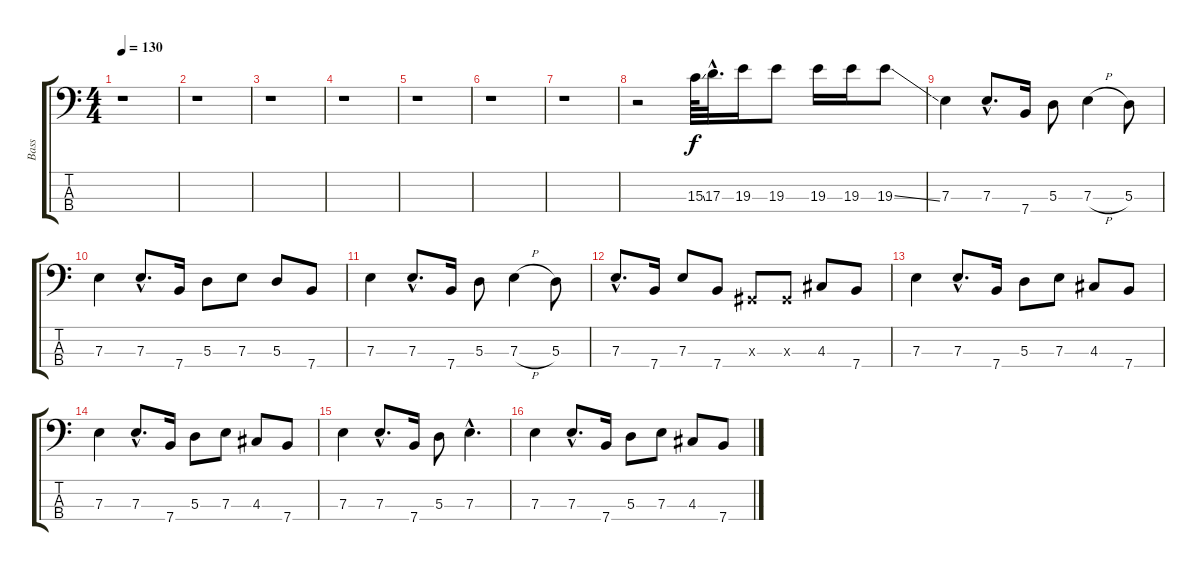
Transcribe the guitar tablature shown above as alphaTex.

\track ("Bass" "Bass") {instrument slapbass1}
\staff {score tabs}
\tuning (G2 D2 A1 E1) {hide}
\ts (4 4)
\tempo 130
\clef f4
\ks c
r.1{dy f instrument slapbass1} |
r.1 |
r.1 |
r.1 |
r.1 |
r.1 |
r.1 |
r.2 15.3{ss}.64 17.3{hac}.32{d} 19.3.16 19.3.8 19.3.16 19.3.16 19.3{ss}.8 |
7.3.4 7.3{hac}.8{d} 7.4.16 5.3.8 7.3{h}.4 5.3.8 |
7.3.4 7.3{hac}.8{d} 7.4.16 5.3.8 7.3.8 5.3.8 7.4.8 |
7.3.4 7.3{hac}.8{d} 7.4.16 5.3.8 7.3{h}.4 5.3.8 |
7.3{hac}.8{d} 7.4.16 7.3.8 7.4.8 -1.3{x}.8 -1.3{x}.8 4.3.8 7.4.8 |
7.3.4 7.3{hac}.8{d} 7.4.16 5.3.8 7.3.8 4.3.8 7.4.8 |
7.3.4 7.3{hac}.8{d} 7.4.16 5.3.8 7.3.8 4.3.8 7.4.8 |
7.3.4 7.3{hac}.8{d} 7.4.16 5.3.8 7.3{hac}.4{d} |
7.3.4 7.3{hac}.8{d} 7.4.16 5.3.8 7.3.8 4.3.8 7.4.8
